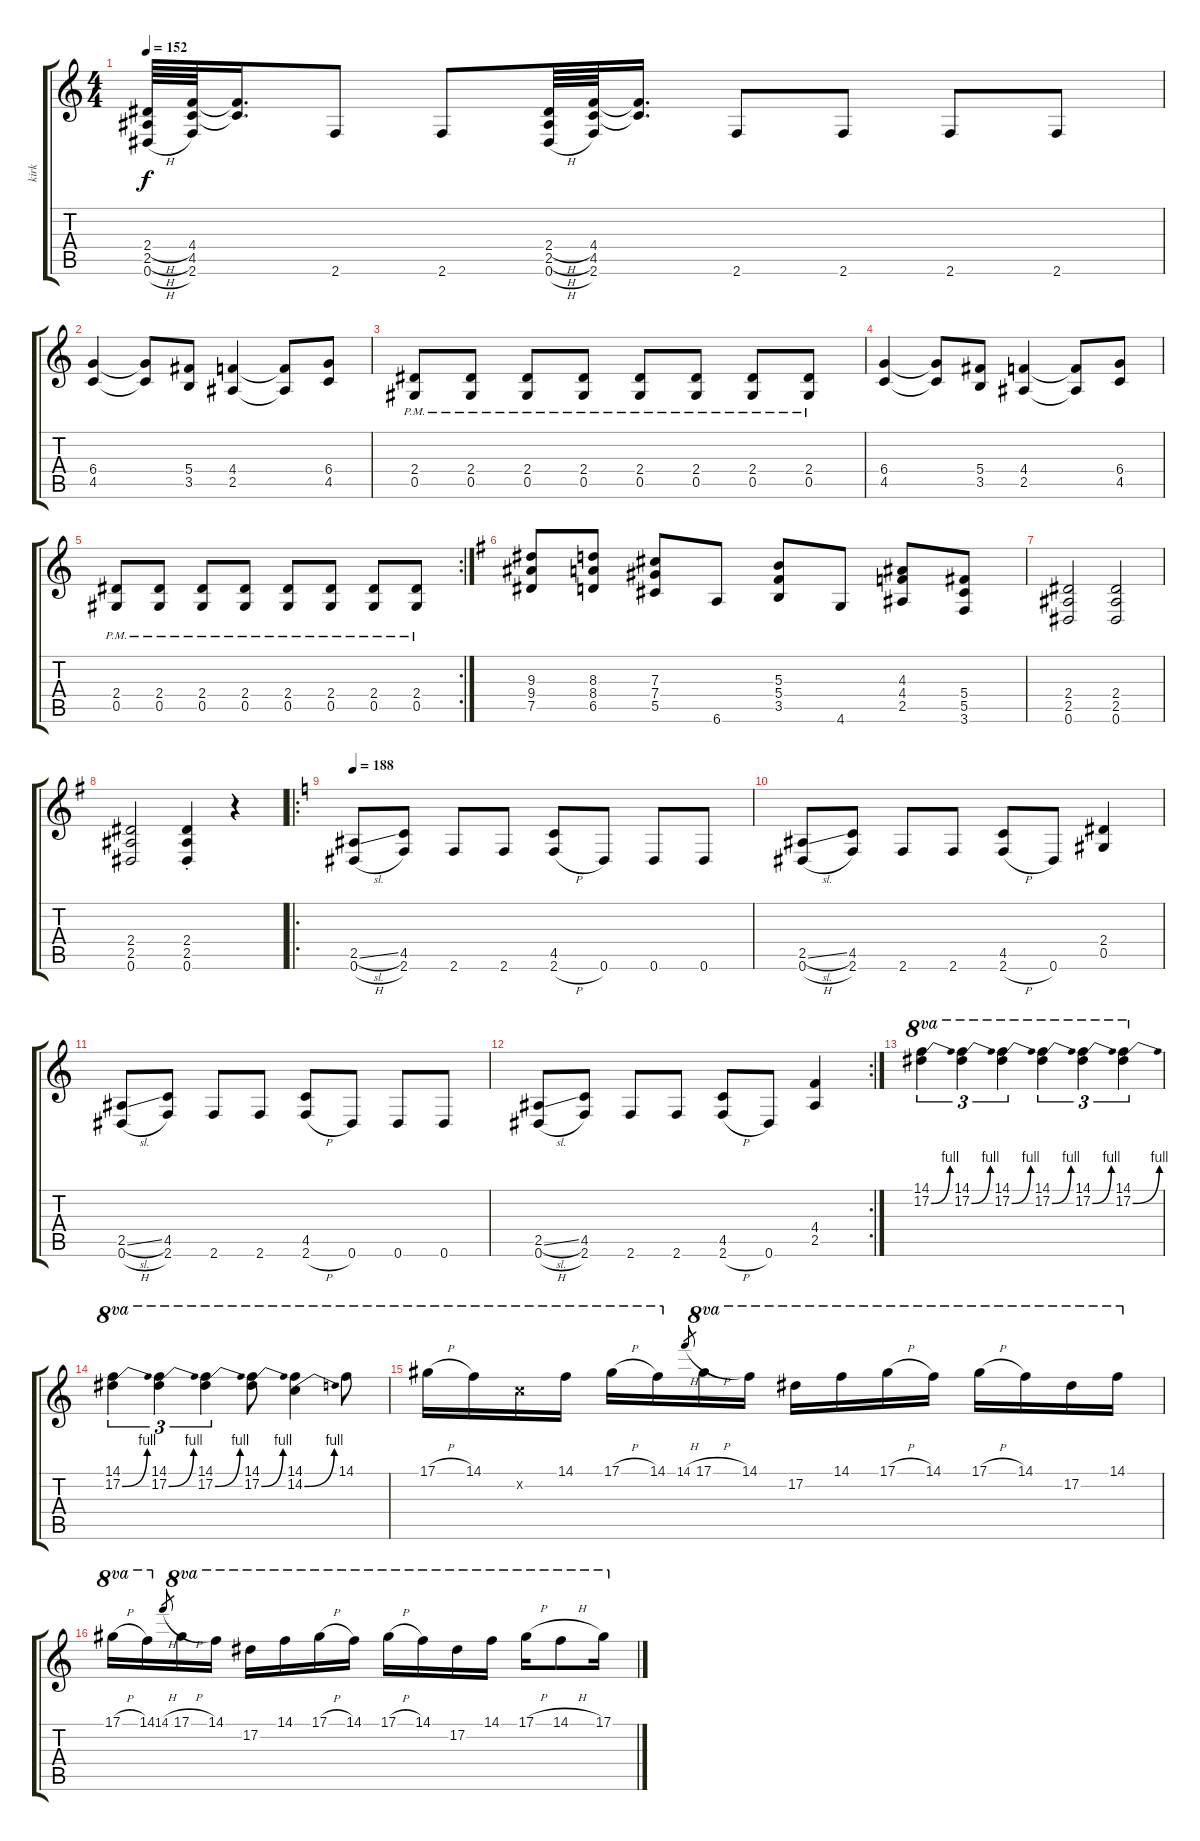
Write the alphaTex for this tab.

\track ("kirk" "kirk") {instrument distortionguitar}
\staff {score tabs}
\tuning (Eb4 Bb3 Gb3 Db3 Ab2 Eb2) {hide}
\ts (4 4)
\tempo 152
\clef g2
\ks c
(2.4{h} 2.5{h} 0.6{h}).64{dy f} (4.4 4.5 2.6).64 (4.4{t} 4.5{t}).16{d} 2.6.8 2.6.8 (2.4{h} 2.5{h} 0.6{h}).64 (4.4 4.5 2.6).64 (4.4{t} 4.5{t}).16{d} 2.6.8 2.6.8 2.6.8 2.6.8 |
(6.4 4.5).4 (6.4{t} 4.5{t}).8 (5.4 3.5).8 (4.4 2.5).4 (4.4{t} 2.5{t}).8 (6.4 4.5).8 |
(2.4{pm} 0.5{pm}).8 (2.4{pm} 0.5{pm}).8 (2.4{pm} 0.5{pm}).8 (2.4{pm} 0.5{pm}).8 (2.4{pm} 0.5{pm}).8 (2.4{pm} 0.5{pm}).8 (2.4{pm} 0.5{pm}).8 (2.4{pm} 0.5{pm}).8 |
(6.4 4.5).4 (6.4{t} 4.5{t}).8 (5.4 3.5).8 (4.4 2.5).4 (4.4{t} 2.5{t}).8 (6.4 4.5).8 |
\rc 2
(2.4{pm} 0.5{pm}).8 (2.4{pm} 0.5{pm}).8 (2.4{pm} 0.5{pm}).8 (2.4{pm} 0.5{pm}).8 (2.4{pm} 0.5{pm}).8 (2.4{pm} 0.5{pm}).8 (2.4{pm} 0.5{pm}).8 (2.4{pm} 0.5{pm}).8 |
\ks g
(9.3 9.4 7.5).8 (8.3 8.4 6.5).8 (7.3 7.4 5.5).8 6.6.8 (5.3 5.4 3.5).8 4.6.8 (4.3 4.4 2.5).8 (5.4 5.5 3.6).8 |
(2.4 2.5 0.6).2 (2.4 2.5 0.6).2 |
(2.4 2.5 0.6).2 (2.4{st} 2.5{st} 0.6{st}).4 r.4 |
\ro
\tempo 188
\ks c
(2.5{sl} 0.6{h}).8 (4.5 2.6).8 2.6.8 2.6.8 (4.5 2.6{h}).8 0.6.8 0.6.8 0.6.8 |
(2.5{sl} 0.6{h}).8 (4.5 2.6).8 2.6.8 2.6.8 (4.5 2.6{h}).8 0.6.8 (2.4 0.5).4 |
(2.5{sl} 0.6{h}).8 (4.5 2.6).8 2.6.8 2.6.8 (4.5 2.6{h}).8 0.6.8 0.6.8 0.6.8 |
\rc 2
(2.5{sl} 0.6{h}).8 (4.5 2.6).8 2.6.8 2.6.8 (4.5 2.6{h}).8 0.6.8 (4.4 2.5).4 |
(14.1 17.2{be (bend 0 0 60 4)}).4{tu (3 2) ot 8va instrument overdrivenguitar} (14.1 17.2{be (bend 0 0 60 4)}).4{tu (3 2) ot 8va} (14.1 17.2{be (bend 0 0 60 4)}).4{tu (3 2) ot 8va} (14.1 17.2{be (bend 0 0 60 4)}).4{tu (3 2) ot 8va} (14.1 17.2{be (bend 0 0 60 4)}).4{tu (3 2) ot 8va} (14.1 17.2{be (bend 0 0 60 4)}).4{tu (3 2) ot 8va} |
(14.1 17.2{be (bend 0 0 60 4)}).4{tu (3 2) ot 8va} (14.1 17.2{be (bend 0 0 60 4)}).4{tu (3 2) ot 8va} (14.1 17.2{be (bend 0 0 60 4)}).4{tu (3 2) ot 8va} (14.1 17.2{be (bend 0 0 60 4)}).8{ot 8va} (14.1 14.2{be (bend 0 0 60 4)}).4{ot 8va} 14.1.8{ot 8va} |
17.1{h}.16{ot 8va} 14.1.16{ot 8va} 14.2{x}.16{ot 8va} 14.1.16{ot 8va} 17.1{h}.16{ot 8va} 14.1.16{ot 8va} 14.1{h}.8{gr} 17.1{h}.16{ot 8va} 14.1.16{ot 8va} 17.2.16{ot 8va} 14.1.16{ot 8va} 17.1{h}.16{ot 8va} 14.1.16{ot 8va} 17.1{h}.16{ot 8va} 14.1.16{ot 8va} 17.2.16{ot 8va} 14.1.16{ot 8va} |
17.1{h}.16{ot 8va} 14.1.16{ot 8va} 14.1{h}.8{gr} 17.1{h}.16{ot 8va} 14.1.16{ot 8va} 17.2.16{ot 8va} 14.1.16{ot 8va} 17.1{h}.16{ot 8va} 14.1.16{ot 8va} 17.1{h}.16{ot 8va} 14.1.16{ot 8va} 17.2.16{ot 8va} 14.1.16{ot 8va} 17.1{h}.16{ot 8va} 14.1{h}.8{ot 8va} 17.1.16{ot 8va}
